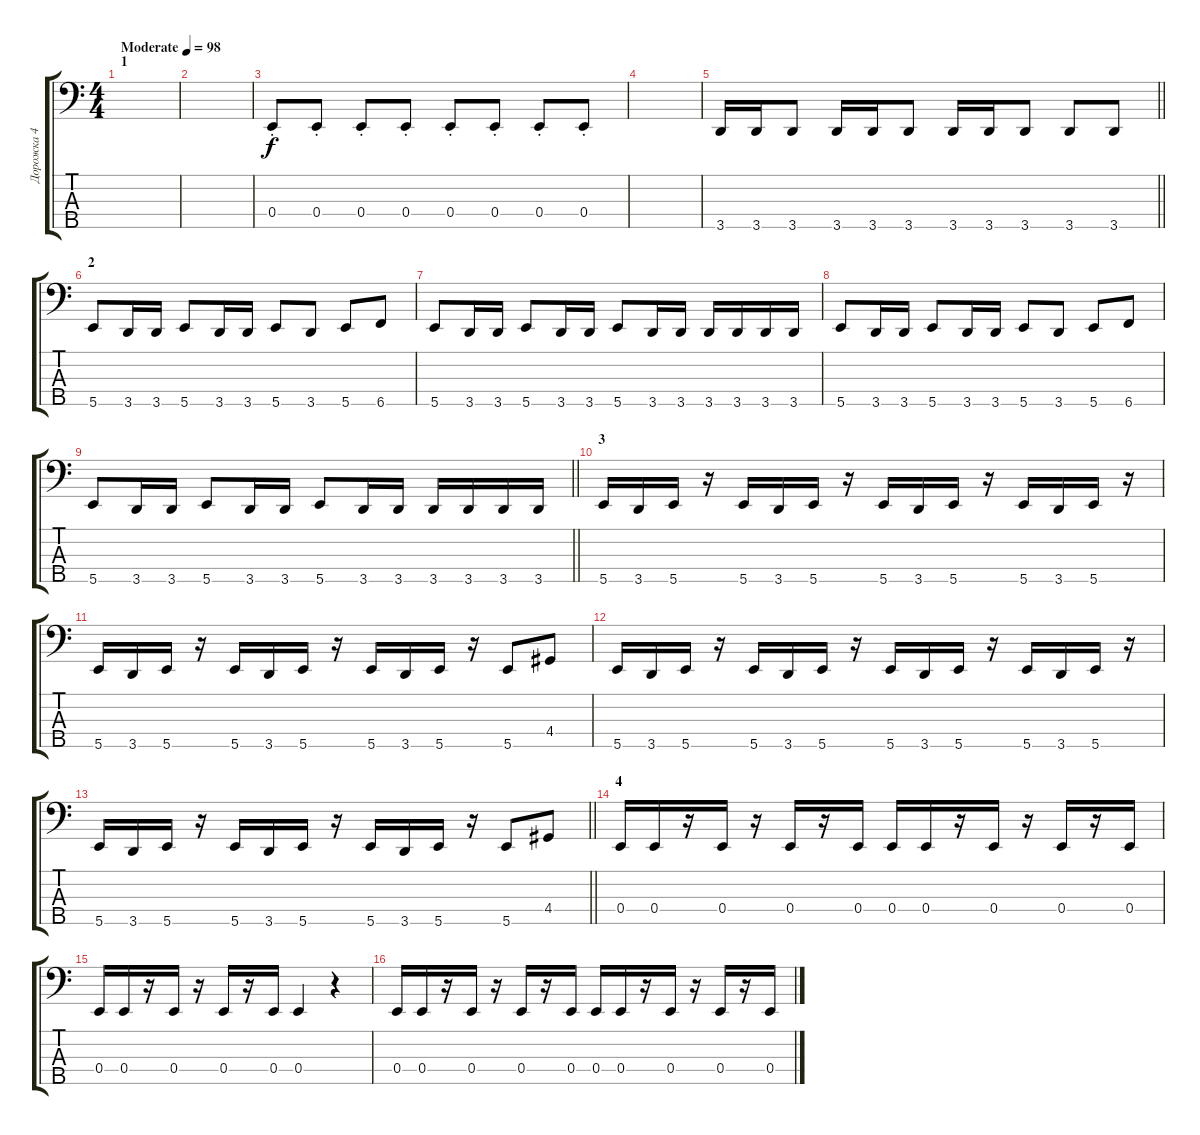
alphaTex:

\track ("Дорожка 4" "Дорожка 4") {instrument electricbassfinger}
\staff {score tabs}
\tuning (G2 D2 A1 E1 B0) {hide}
\ts (4 4)
\section ("" "1")
\tempo (98 "Moderate")
\clef f4
\ks c
|
|
0.4{st}.8 0.4{st}.8 0.4{st}.8 0.4{st}.8 0.4{st}.8 0.4{st}.8 0.4{st}.8 0.4{st}.8 |
|
\barLineRight lightlight
3.5.16 3.5.16 3.5.8 3.5.16 3.5.16 3.5.8 3.5.16 3.5.16 3.5.8 3.5.8 3.5.8 |
\section ("" "2")
5.5.8 3.5.16 3.5.16 5.5.8 3.5.16 3.5.16 5.5.8 3.5.8 5.5.8 6.5.8 |
5.5.8 3.5.16 3.5.16 5.5.8 3.5.16 3.5.16 5.5.8 3.5.16 3.5.16 3.5.16 3.5.16 3.5.16 3.5.16 |
5.5.8 3.5.16 3.5.16 5.5.8 3.5.16 3.5.16 5.5.8 3.5.8 5.5.8 6.5.8 |
\barLineRight lightlight
5.5.8 3.5.16 3.5.16 5.5.8 3.5.16 3.5.16 5.5.8 3.5.16 3.5.16 3.5.16 3.5.16 3.5.16 3.5.16 |
\section ("" "3")
5.5.16 3.5.16 5.5.16 r.16 5.5.16 3.5.16 5.5.16 r.16 5.5.16 3.5.16 5.5.16 r.16 5.5.16 3.5.16 5.5.16 r.16 |
5.5.16 3.5.16 5.5.16 r.16 5.5.16 3.5.16 5.5.16 r.16 5.5.16 3.5.16 5.5.16 r.16 5.5.8 4.4.8 |
5.5.16 3.5.16 5.5.16 r.16 5.5.16 3.5.16 5.5.16 r.16 5.5.16 3.5.16 5.5.16 r.16 5.5.16 3.5.16 5.5.16 r.16 |
\barLineRight lightlight
5.5.16 3.5.16 5.5.16 r.16 5.5.16 3.5.16 5.5.16 r.16 5.5.16 3.5.16 5.5.16 r.16 5.5.8 4.4.8 |
\section ("" "4")
0.4.16 0.4.16 r.16 0.4.16 r.16 0.4.16 r.16 0.4.16 0.4.16 0.4.16 r.16 0.4.16 r.16 0.4.16 r.16 0.4.16 |
0.4.16 0.4.16 r.16 0.4.16 r.16 0.4.16 r.16 0.4.16 0.4.4 r.4 |
0.4.16 0.4.16 r.16 0.4.16 r.16 0.4.16 r.16 0.4.16 0.4.16 0.4.16 r.16 0.4.16 r.16 0.4.16 r.16 0.4.16
